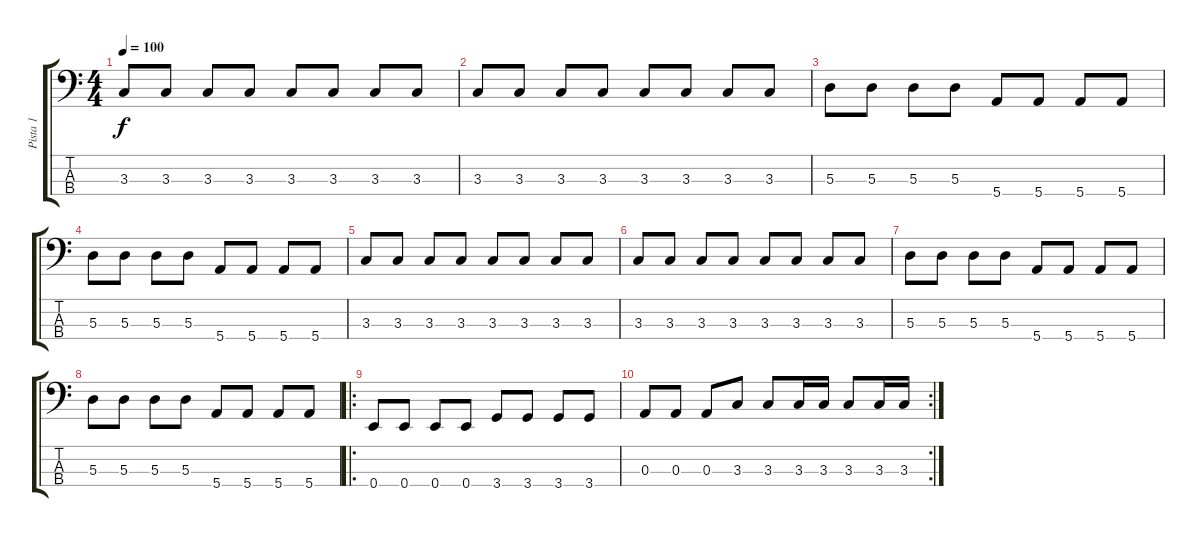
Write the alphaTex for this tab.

\track ("Pista 1" "Pista 1") {instrument electricbassfinger}
\staff {score tabs}
\tuning (G2 D2 A1 E1) {hide}
\ts (4 4)
\tempo 100
\clef f4
\ks c
3.3.8{dy f} 3.3.8 3.3.8 3.3.8 3.3.8 3.3.8 3.3.8 3.3.8 |
3.3.8 3.3.8 3.3.8 3.3.8 3.3.8 3.3.8 3.3.8 3.3.8 |
5.3.8 5.3.8 5.3.8 5.3.8 5.4.8 5.4.8 5.4.8 5.4.8 |
5.3.8 5.3.8 5.3.8 5.3.8 5.4.8 5.4.8 5.4.8 5.4.8 |
3.3.8 3.3.8 3.3.8 3.3.8 3.3.8 3.3.8 3.3.8 3.3.8 |
3.3.8 3.3.8 3.3.8 3.3.8 3.3.8 3.3.8 3.3.8 3.3.8 |
5.3.8 5.3.8 5.3.8 5.3.8 5.4.8 5.4.8 5.4.8 5.4.8 |
5.3.8 5.3.8 5.3.8 5.3.8 5.4.8 5.4.8 5.4.8 5.4.8 |
\ro
0.4.8 0.4.8 0.4.8 0.4.8 3.4.8 3.4.8 3.4.8 3.4.8 |
\rc 2
0.3.8 0.3.8 0.3.8 3.3.8 3.3.8 3.3.16 3.3.16 3.3.8 3.3.16 3.3.16
